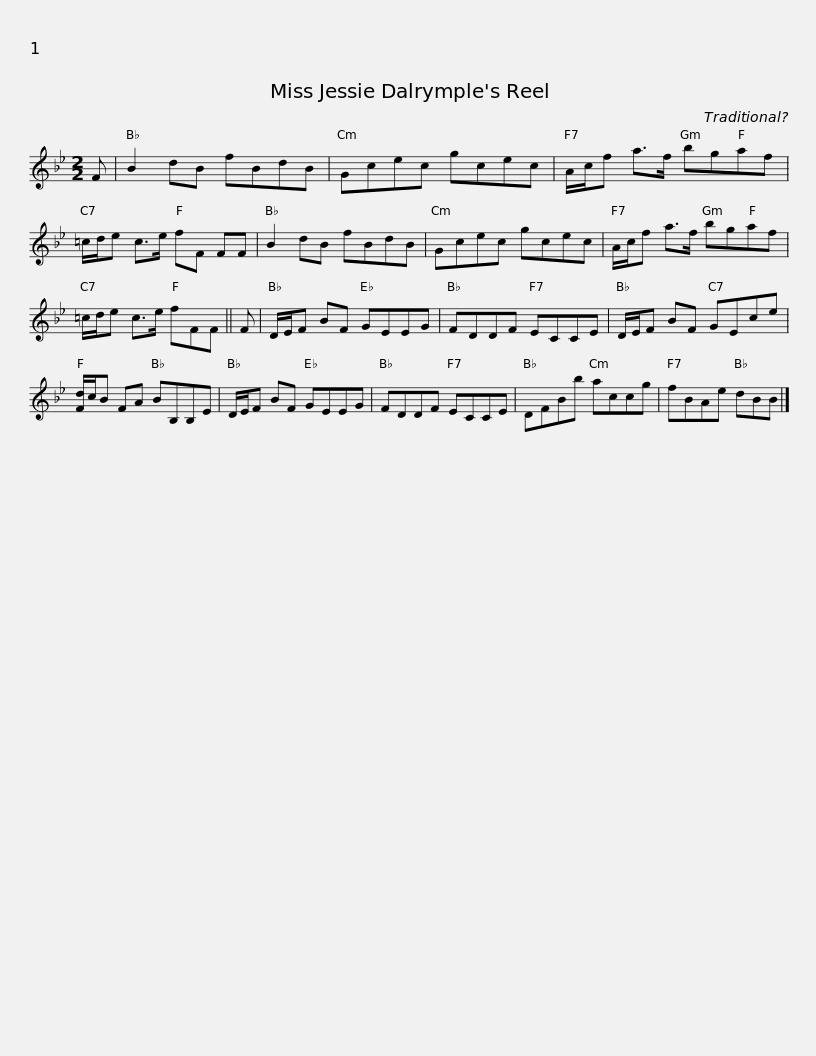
X:1
L:1/8
M:2/2
I:linebreak $
K:Bb
V:1 treble
V:1
 F | B2 dB fBdB | Gcec gcec | A/c/f a>f bgaf | =c/d/e c>e fF FF | %5
 B2 dB fBdB |$ Gcec gcec | A/c/f a>f bgaf | =c/d/e c>e fFF || F | %10
 D/E/F BF GEEG | FDDF ECCE |$ D/E/F BF GEce | [Fd]/c/B FA BB,B,E | D/E/F BF GEEG | %15
 FDDF ECCE | DFBb accg |$ fBAe dBB |] %18
